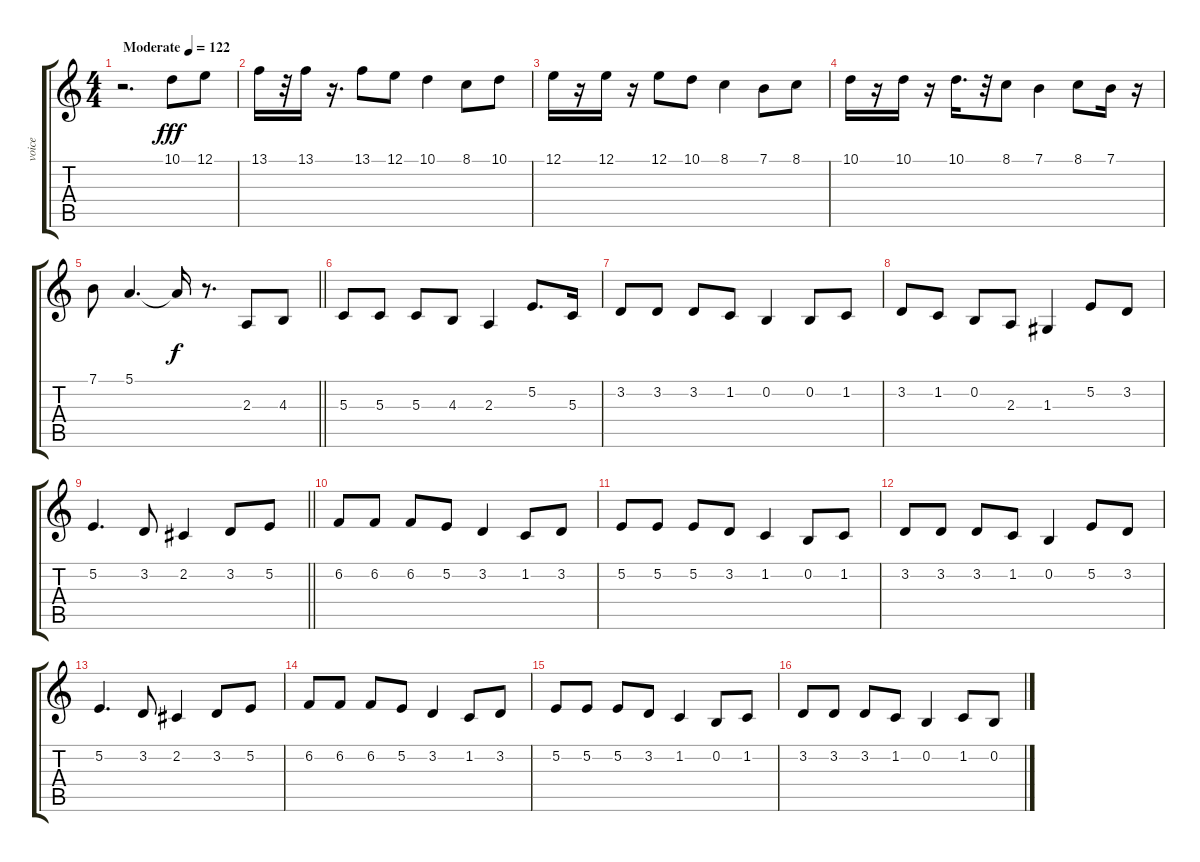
\track ("voice" "voice") {instrument accordion}
\staff {score tabs}
\tuning (E4 B3 G3 D3 A2 E2) {hide}
\ts (4 4)
\tempo (122 "Moderate")
\clef g2
\ks c
r.2{d dy fff instrument accordion} 10.1.8 12.1.8 |
13.1.16 r.32 13.1.16 r.16{d} 13.1.8 12.1.8 10.1.4 8.1.8 10.1.8 |
12.1.16 r.16 12.1.16 r.16 12.1.8 10.1.8 8.1.4 7.1.8 8.1.8 |
10.1.16 r.16 10.1.16 r.16 10.1.16{d} r.32 8.1.8 7.1.4 8.1.8 7.1.16 r.16 |
\barLineRight lightlight
7.1.8 5.1.4{d} 5.1{t}.16{dy f} r.8{d} 2.3.8 4.3.8 |
5.3.8 5.3.8 5.3.8 4.3.8 2.3.4 5.2.8{d} 5.3.16 |
3.2.8 3.2.8 3.2.8 1.2.8 0.2.4 0.2.8 1.2.8 |
3.2.8 1.2.8 0.2.8 2.3.8 1.3.4 5.2.8 3.2.8 |
\barLineRight lightlight
5.2.4{d} 3.2.8 2.2.4 3.2.8 5.2.8 |
6.2.8 6.2.8 6.2.8 5.2.8 3.2.4 1.2.8 3.2.8 |
5.2.8 5.2.8 5.2.8 3.2.8 1.2.4 0.2.8 1.2.8 |
3.2.8 3.2.8 3.2.8 1.2.8 0.2.4 5.2.8 3.2.8 |
5.2.4{d} 3.2.8 2.2.4 3.2.8 5.2.8 |
6.2.8 6.2.8 6.2.8 5.2.8 3.2.4 1.2.8 3.2.8 |
5.2.8 5.2.8 5.2.8 3.2.8 1.2.4 0.2.8 1.2.8 |
3.2.8 3.2.8 3.2.8 1.2.8 0.2.4 1.2.8 0.2.8
